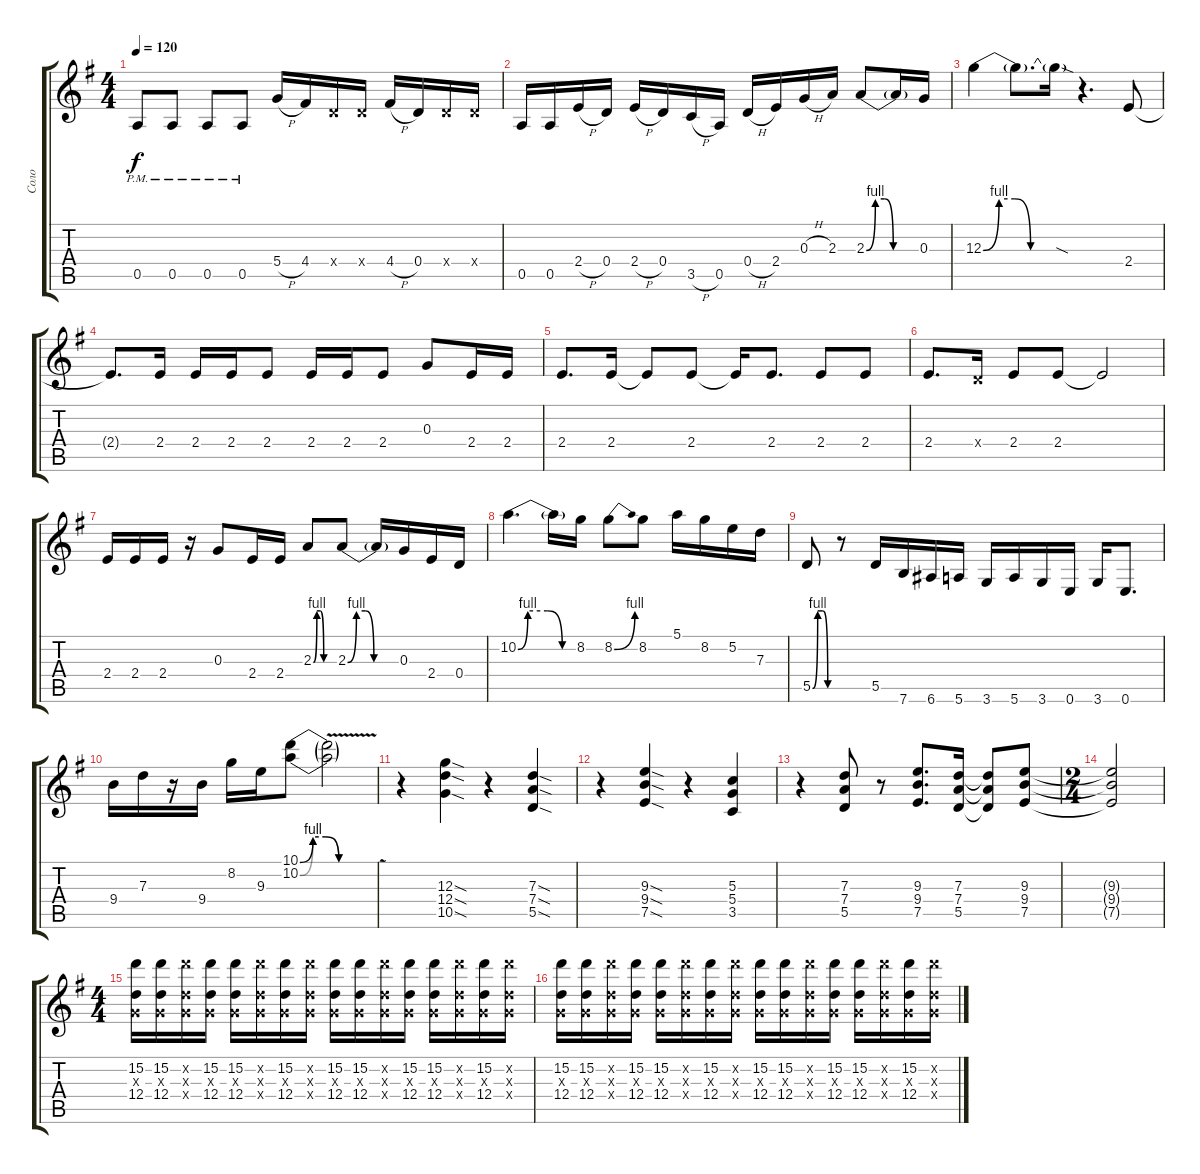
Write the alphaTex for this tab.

\track ("Соло" "Соло") {instrument distortionguitar}
\staff {score tabs}
\tuning (E4 B3 G3 D3 A2 E2) {hide}
\ts (4 4)
\tempo 120
\clef g2
\ks g
0.5{pm}.8{dy f} 0.5{pm}.8 0.5{pm}.8 0.5{pm}.8 5.4{h}.16 4.4.16 0.4{x}.16 0.4{x}.16 4.4{h}.16 0.4.16 0.4{x}.16 0.4{x}.16 |
0.5.16 0.5.16 2.4{h}.16 0.4.16 2.4{h}.16 0.4.16 3.5{h}.16 0.5.16 0.4{h}.16 2.4.16 0.3{h}.16 2.3.16 2.3{be (custom 0 0 10 4 20 4 30 0 60 0)}.8 2.3{t}.16 0.3.16 |
12.3{be (custom 0 0 10 4 20 4 30 0 60 0)}.4 12.3{t}.8{d} 12.3{sod t}.16 r.4{d} 2.4.8 |
2.4{t}.8{d} 2.4.16 2.4.16 2.4.16 2.4.8 2.4.16 2.4.16 2.4.8 0.3.8 2.4.16 2.4.16 |
2.4.8{d} 2.4.16 2.4{t}.8 2.4.8 2.4{t}.16 2.4.8{d} 2.4.8 2.4.8 |
2.4.8{d} 0.4{x}.16 2.4.8 2.4.8 2.4{t}.2 |
2.4.16 2.4.16 2.4.16 r.16 0.3.8 2.4.16 2.4.16 2.3{be (custom 0 0 10 4 20 4 30 0 60 0)}.8 2.3{be (custom 0 0 10 4 20 4 30 0 60 0)}.8 2.3{t}.16 0.3.16 2.4.16 0.4.16 |
10.2{be (custom 0 0 10 4 30 4 45 0 60 0)}.4{d} 10.2{t}.16 8.2.16 8.2{be (bend 0 0 60 4)}.8 8.2.8 5.1.16 8.2.16 5.2.16 7.3.16 |
5.5{be (custom 0 0 15 4 30 4 45 0 60 0)}.8 r.8 5.5.16 7.6.16 6.6.16 5.6.16 3.6.16 5.6.16 3.6.16 0.6.16 3.6.16 0.6.8{d} |
9.4.16 7.3.16 r.16 9.4.16 8.2.16 9.3.16 (10.1{be (custom 0 0 10 4 20 4 30 0 60 0)} 10.2{be (custom 0 0 10 4 20 4 30 0 60 0)}).8 (10.1{v t} 10.2{v t}).2 |
r.4 (12.3{sod} 12.4{sod} 10.5{sod}).4 r.4 (7.3{sod} 7.4{sod} 5.5{sod}).4 |
r.4 (9.3{sod} 9.4{sod} 7.5{sod}).4 r.4 (5.3 5.4 3.5).4 |
r.4 (7.3 7.4 5.5).8 r.8 (9.3 9.4 7.5).8{d} (7.3 7.4 5.5).16 (7.3{t} 7.4{t} 5.5{t}).8 (9.3 9.4 7.5).8 |
\ts (2 4)
(9.3{t} 9.4{t} 7.5{t}).2 |
\ts (4 4)
(15.2 0.3{x} 12.4).16 (15.2 0.3{x} 12.4).16 (15.2{x} 0.3{x} 12.4{x}).16 (15.2 0.3{x} 12.4).16 (15.2 0.3{x} 12.4).16 (15.2{x} 0.3{x} 12.4{x}).16 (15.2 0.3{x} 12.4).16 (15.2{x} 0.3{x} 12.4{x}).16 (15.2 0.3{x} 12.4).16 (15.2 0.3{x} 12.4).16 (15.2{x} 0.3{x} 12.4{x}).16 (15.2 0.3{x} 12.4).16 (15.2 0.3{x} 12.4).16 (15.2{x} 0.3{x} 12.4{x}).16 (15.2 0.3{x} 12.4).16 (15.2{x} 0.3{x} 12.4{x}).16 |
(15.2 0.3{x} 12.4).16 (15.2 0.3{x} 12.4).16 (15.2{x} 0.3{x} 12.4{x}).16 (15.2 0.3{x} 12.4).16 (15.2 0.3{x} 12.4).16 (15.2{x} 0.3{x} 12.4{x}).16 (15.2 0.3{x} 12.4).16 (15.2{x} 0.3{x} 12.4{x}).16 (15.2 0.3{x} 12.4).16 (15.2 0.3{x} 12.4).16 (15.2{x} 0.3{x} 12.4{x}).16 (15.2 0.3{x} 12.4).16 (15.2 0.3{x} 12.4).16 (15.2{x} 0.3{x} 12.4{x}).16 (15.2 0.3{x} 12.4).16 (15.2{x} 0.3{x} 12.4{x}).16
